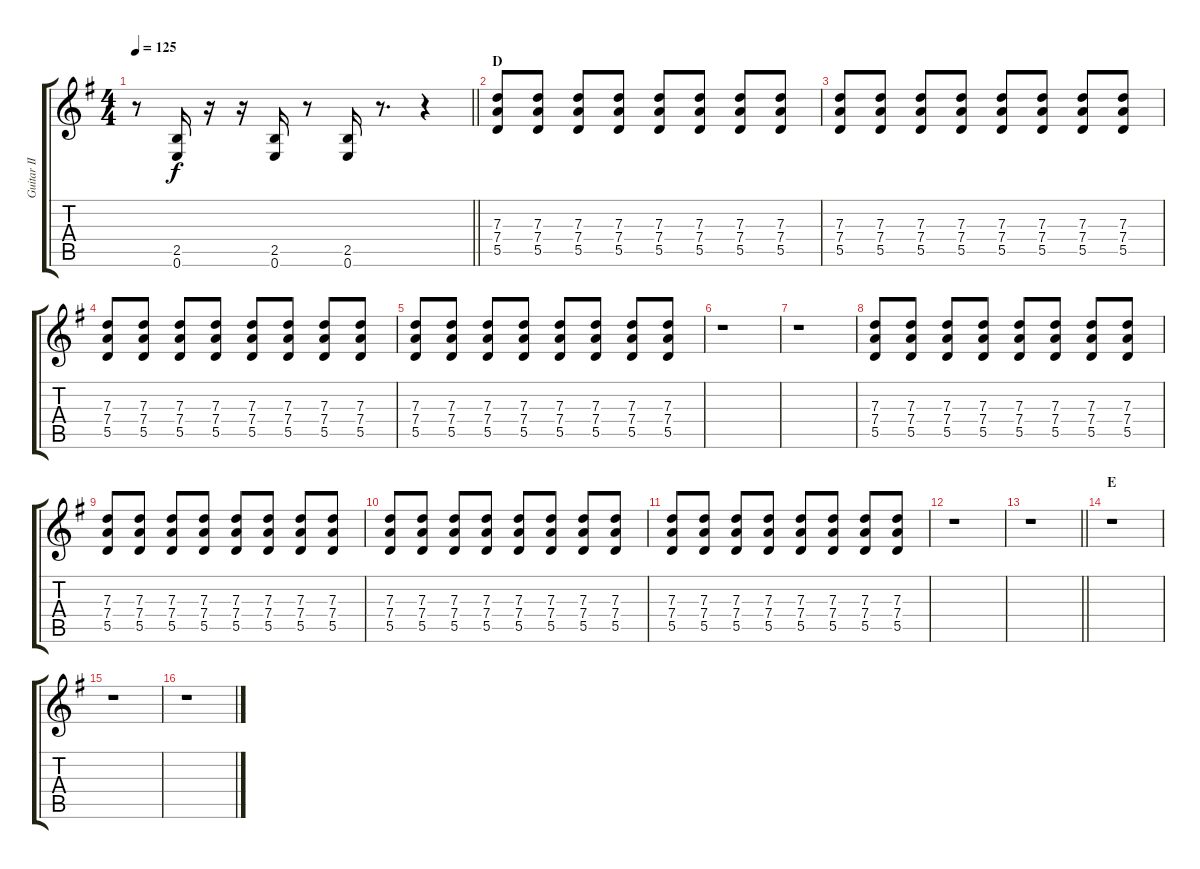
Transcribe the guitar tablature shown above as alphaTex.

\track ("Guitar II" "Guitar II") {instrument overdrivenguitar}
\staff {score tabs}
\tuning (E4 B3 G3 D3 A2 E2) {hide}
\ts (4 4)
\tempo 125
\clef g2
\barLineRight lightlight
\ks g
r.8{dy f} (2.5 0.6).16 r.16 r.16 (2.5 0.6).16 r.8 (2.5 0.6).16 r.8{d} r.4 |
\section ("" "D")
(7.3 7.4 5.5).8 (7.3 7.4 5.5).8 (7.3 7.4 5.5).8 (7.3 7.4 5.5).8 (7.3 7.4 5.5).8 (7.3 7.4 5.5).8 (7.3 7.4 5.5).8 (7.3 7.4 5.5).8 |
(7.3 7.4 5.5).8 (7.3 7.4 5.5).8 (7.3 7.4 5.5).8 (7.3 7.4 5.5).8 (7.3 7.4 5.5).8 (7.3 7.4 5.5).8 (7.3 7.4 5.5).8 (7.3 7.4 5.5).8 |
(7.3 7.4 5.5).8 (7.3 7.4 5.5).8 (7.3 7.4 5.5).8 (7.3 7.4 5.5).8 (7.3 7.4 5.5).8 (7.3 7.4 5.5).8 (7.3 7.4 5.5).8 (7.3 7.4 5.5).8 |
(7.3 7.4 5.5).8 (7.3 7.4 5.5).8 (7.3 7.4 5.5).8 (7.3 7.4 5.5).8 (7.3 7.4 5.5).8 (7.3 7.4 5.5).8 (7.3 7.4 5.5).8 (7.3 7.4 5.5).8 |
r.1 |
r.1 |
(7.3 7.4 5.5).8 (7.3 7.4 5.5).8 (7.3 7.4 5.5).8 (7.3 7.4 5.5).8 (7.3 7.4 5.5).8 (7.3 7.4 5.5).8 (7.3 7.4 5.5).8 (7.3 7.4 5.5).8 |
(7.3 7.4 5.5).8 (7.3 7.4 5.5).8 (7.3 7.4 5.5).8 (7.3 7.4 5.5).8 (7.3 7.4 5.5).8 (7.3 7.4 5.5).8 (7.3 7.4 5.5).8 (7.3 7.4 5.5).8 |
(7.3 7.4 5.5).8 (7.3 7.4 5.5).8 (7.3 7.4 5.5).8 (7.3 7.4 5.5).8 (7.3 7.4 5.5).8 (7.3 7.4 5.5).8 (7.3 7.4 5.5).8 (7.3 7.4 5.5).8 |
(7.3 7.4 5.5).8 (7.3 7.4 5.5).8 (7.3 7.4 5.5).8 (7.3 7.4 5.5).8 (7.3 7.4 5.5).8 (7.3 7.4 5.5).8 (7.3 7.4 5.5).8 (7.3 7.4 5.5).8 |
r.1 |
\barLineRight lightlight
r.1 |
\section ("" "E")
r.1 |
r.1 |
r.1
